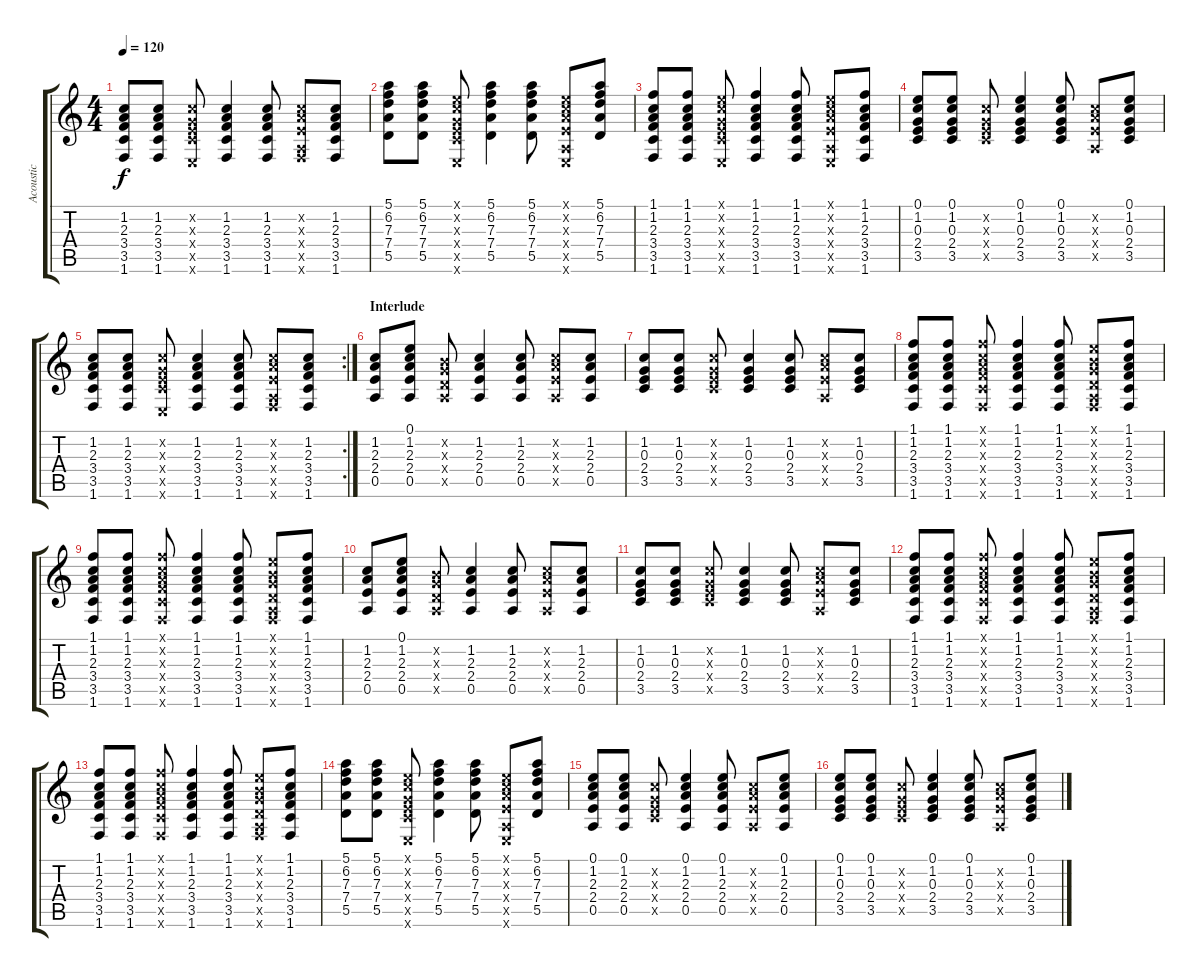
\track ("Acoustic" "Acoustic") {instrument acousticguitarnylon}
\staff {score tabs}
\tuning (E4 B3 G3 D3 A2 E2) {hide}
\ts (4 4)
\tempo 120
\clef g2
\ks c
(1.2 2.3 3.4 3.5 1.6).8{dy f} (1.2 2.3 3.4 3.5 1.6).8 (1.2{x} 0.3{x} 2.4{x} 3.5{x} 0.6{x}).8 (1.2 2.3 3.4 3.5 1.6).4 (1.2 2.3 3.4 3.5 1.6).8 (1.2{x} 2.3{x} 2.4{x} 0.5{x} 1.6{x}).8 (1.2 2.3 3.4 3.5 1.6).8 |
(5.1 6.2 7.3 7.4 5.5).8 (5.1 6.2 7.3 7.4 5.5).8 (0.1{x} 1.2{x} 0.3{x} 2.4{x} 3.5{x} 0.6{x}).8 (5.1 6.2 7.3 7.4 5.5).4 (5.1 6.2 7.3 7.4 5.5).8 (0.1{x} 1.2{x} 2.3{x} 2.4{x} 0.5{x} 0.6{x}).8 (5.1 6.2 7.3 7.4 5.5).8 |
(1.1 1.2 2.3 3.4 3.5 1.6).8 (1.1 1.2 2.3 3.4 3.5 1.6).8 (0.1{x} 1.2{x} 0.3{x} 2.4{x} 3.5{x} 0.6{x}).8 (1.1 1.2 2.3 3.4 3.5 1.6).4 (1.1 1.2 2.3 3.4 3.5 1.6).8 (0.1{x} 1.2{x} 2.3{x} 2.4{x} 0.5{x} 0.6{x}).8 (1.1 1.2 2.3 3.4 3.5 1.6).8 |
(0.1 1.2 0.3 2.4 3.5).8 (0.1 1.2 0.3 2.4 3.5).8 (1.2{x} 0.3{x} 2.4{x} 3.5{x}).8 (0.1 1.2 0.3 2.4 3.5).4 (0.1 1.2 0.3 2.4 3.5).8 (1.2{x} 2.3{x} 2.4{x} 0.5{x}).8 (0.1 1.2 0.3 2.4 3.5).8 |
\rc 2
(1.2 2.3 3.4 3.5 1.6).8 (1.2 2.3 3.4 3.5 1.6).8 (1.2{x} 0.3{x} 2.4{x} 3.5{x} 0.6{x}).8 (1.2 2.3 3.4 3.5 1.6).4 (1.2 2.3 3.4 3.5 1.6).8 (1.2{x} 2.3{x} 2.4{x} 0.5{x} 1.6{x}).8 (1.2 2.3 3.4 3.5 1.6).8 |
\section ("" "Interlude")
(1.2 2.3 2.4 0.5).8 (0.1 1.2 2.3 2.4 0.5).8 (0.2{x} 0.3{x} 0.4{x} 0.5{x}).8 (1.2 2.3 2.4 0.5).4 (1.2 2.3 2.4 0.5).8 (1.2{x} 2.3{x} 2.4{x} 0.5{x}).8 (1.2 2.3 2.4 0.5).8 |
(1.2 0.3 2.4 3.5).8 (1.2 0.3 2.4 3.5).8 (1.2{x} 0.3{x} 2.4{x} 3.5{x}).8 (1.2 0.3 2.4 3.5).4 (1.2 0.3 2.4 3.5).8 (1.2{x} 2.3{x} 2.4{x} 0.5{x}).8 (1.2 0.3 2.4 3.5).8 |
(1.1 1.2 2.3 3.4 3.5 1.6).8 (1.1 1.2 2.3 3.4 3.5 1.6).8 (1.1{x} 1.2{x} 2.3{x} 3.4{x} 3.5{x} 1.6{x}).8 (1.1 1.2 2.3 3.4 3.5 1.6).4 (1.1 1.2 2.3 3.4 3.5 1.6).8 (0.1{x} 0.2{x} 0.3{x} 0.4{x} 0.5{x} 1.6{x}).8 (1.1 1.2 2.3 3.4 3.5 1.6).8 |
(1.1 1.2 2.3 3.4 3.5 1.6).8 (1.1 1.2 2.3 3.4 3.5 1.6).8 (1.1{x} 1.2{x} 2.3{x} 3.4{x} 3.5{x} 1.6{x}).8 (1.1 1.2 2.3 3.4 3.5 1.6).4 (1.1 1.2 2.3 3.4 3.5 1.6).8 (0.1{x} 0.2{x} 0.3{x} 0.4{x} 0.5{x} 1.6{x}).8 (1.1 1.2 2.3 3.4 3.5 1.6).8 |
(1.2 2.3 2.4 0.5).8 (0.1 1.2 2.3 2.4 0.5).8 (0.2{x} 0.3{x} 0.4{x} 0.5{x}).8 (1.2 2.3 2.4 0.5).4 (1.2 2.3 2.4 0.5).8 (1.2{x} 2.3{x} 2.4{x} 0.5{x}).8 (1.2 2.3 2.4 0.5).8 |
(1.2 0.3 2.4 3.5).8 (1.2 0.3 2.4 3.5).8 (1.2{x} 0.3{x} 2.4{x} 3.5{x}).8 (1.2 0.3 2.4 3.5).4 (1.2 0.3 2.4 3.5).8 (1.2{x} 2.3{x} 2.4{x} 0.5{x}).8 (1.2 0.3 2.4 3.5).8 |
(1.1 1.2 2.3 3.4 3.5 1.6).8 (1.1 1.2 2.3 3.4 3.5 1.6).8 (1.1{x} 1.2{x} 2.3{x} 3.4{x} 3.5{x} 1.6{x}).8 (1.1 1.2 2.3 3.4 3.5 1.6).4 (1.1 1.2 2.3 3.4 3.5 1.6).8 (0.1{x} 0.2{x} 0.3{x} 0.4{x} 0.5{x} 1.6{x}).8 (1.1 1.2 2.3 3.4 3.5 1.6).8 |
(1.1 1.2 2.3 3.4 3.5 1.6).8 (1.1 1.2 2.3 3.4 3.5 1.6).8 (1.1{x} 1.2{x} 2.3{x} 3.4{x} 3.5{x} 1.6{x}).8 (1.1 1.2 2.3 3.4 3.5 1.6).4 (1.1 1.2 2.3 3.4 3.5 1.6).8 (0.1{x} 0.2{x} 0.3{x} 0.4{x} 0.5{x} 1.6{x}).8 (1.1 1.2 2.3 3.4 3.5 1.6).8 |
(5.1 6.2 7.3 7.4 5.5).8 (5.1 6.2 7.3 7.4 5.5).8 (0.1{x} 1.2{x} 0.3{x} 2.4{x} 3.5{x} 0.6{x}).8 (5.1 6.2 7.3 7.4 5.5).4 (5.1 6.2 7.3 7.4 5.5).8 (0.1{x} 1.2{x} 2.3{x} 2.4{x} 0.5{x} 0.6{x}).8 (5.1 6.2 7.3 7.4 5.5).8 |
(0.1 1.2 2.3 2.4 0.5).8 (0.1 1.2 2.3 2.4 0.5).8 (1.2{x} 0.3{x} 2.4{x} 3.5{x}).8 (0.1 1.2 2.3 2.4 0.5).4 (0.1 1.2 2.3 2.4 0.5).8 (1.2{x} 2.3{x} 2.4{x} 0.5{x}).8 (0.1 1.2 2.3 2.4 0.5).8 |
(0.1 1.2 0.3 2.4 3.5).8 (0.1 1.2 0.3 2.4 3.5).8 (1.2{x} 0.3{x} 2.4{x} 3.5{x}).8 (0.1 1.2 0.3 2.4 3.5).4 (0.1 1.2 0.3 2.4 3.5).8 (1.2{x} 2.3{x} 2.4{x} 0.5{x}).8 (0.1 1.2 0.3 2.4 3.5).8
